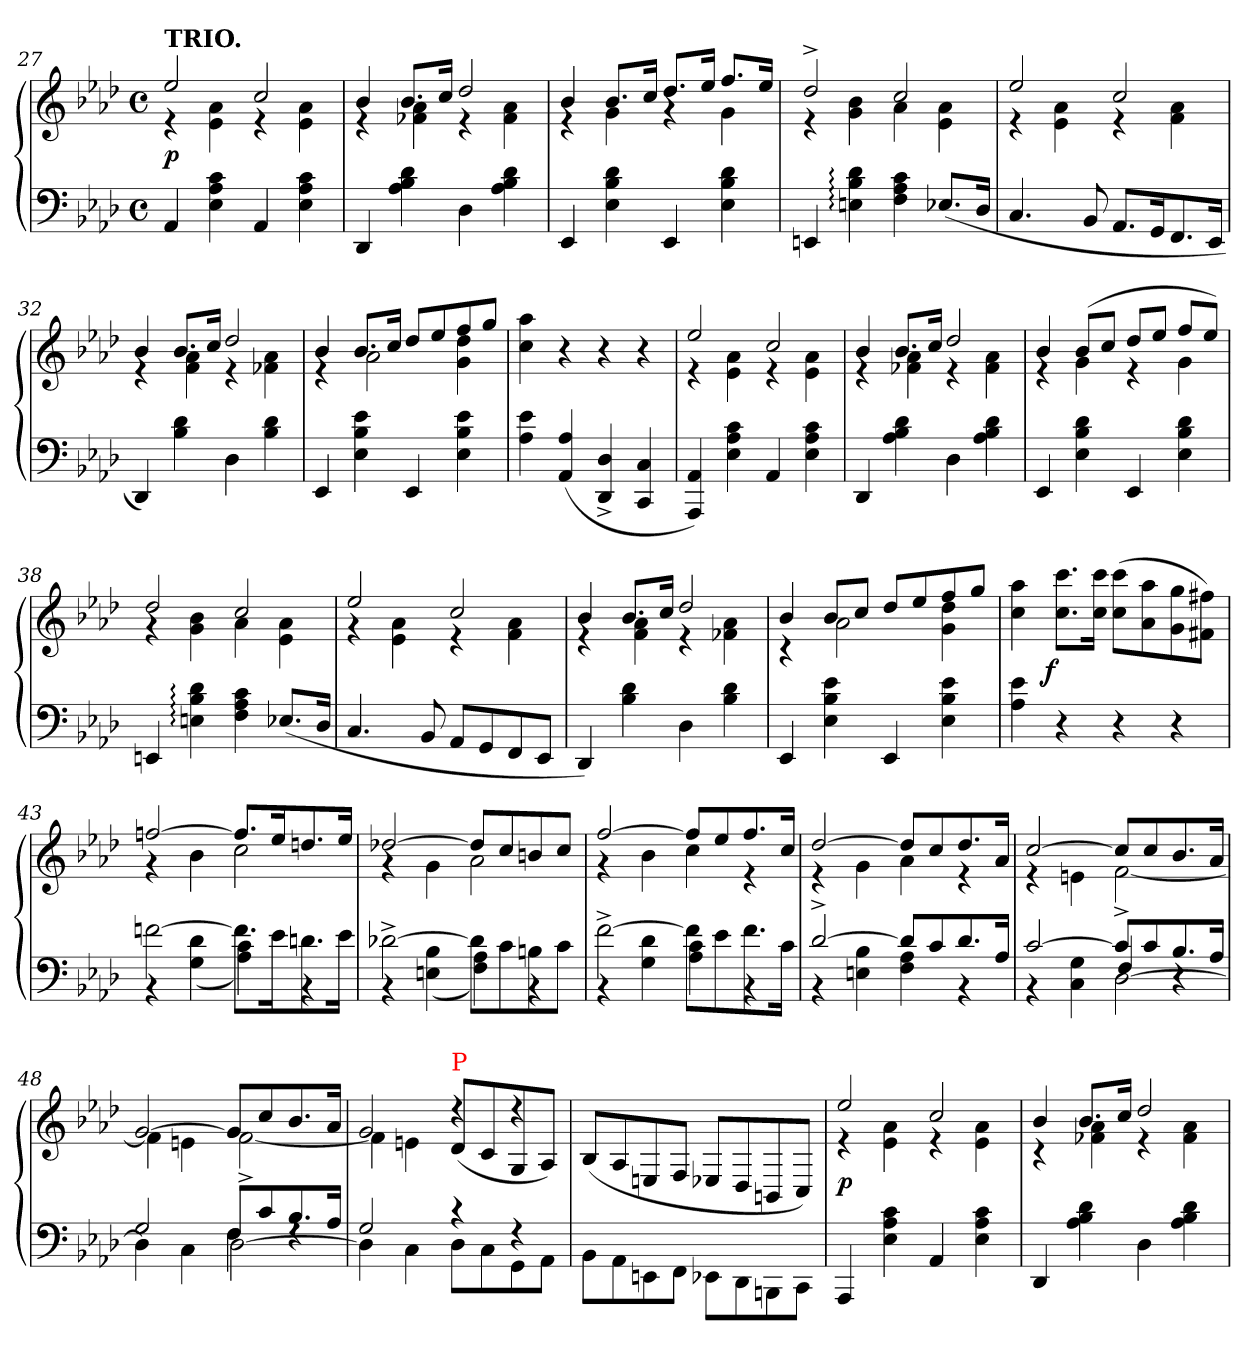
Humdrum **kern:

**kern	**kern	**dynam
*part1	*part1	*part1
*staff2	*staff1	*staff1/2
*clefF4	*clefG2	*
*k[b-e-a-d-]	*k[b-e-a-d-]	*
*M4/4	*M4/4	*
*met(c)	*met(c)	*
=27	=27	=27
*	*^	*
!	!LO:TX:a:B:t=TRIO.	!	!
4AA-	2ee-	4re	p
4c 4A- 4E-	.	4a- 4e-	.
4AA-	2cc	4re	.
4c 4A- 4E-	.	4a- 4e-	.
=28	=28	=28	=28
4DD-	4b-	4re	.
4d- 4B- 4A-	8.b-L	4a- 4f-X	.
.	16ccJk	.	.
4D-	2dd-	4re	.
4d- 4B- 4A-	.	4a- 4f-	.
=29	=29	=29	=29
4EE-	4b-	4re	.
4d- 4B- 4E-	8.b-L	4g	.
.	16ccJk	.	.
4EE-	8.dd-L	4rg	.
.	16ee-Jk	.	.
4d- 4B- 4E-	8.ffL	4g	.
.	16ee-Jk	.	.
=30	=30	=30	=30
4EEn	2dd-^>	4re	.
4d-: 4B-: 4En:	.	4b- 4g	.
4c 4A- 4F	2cc	4a-	.
(<8.E-X/L	.	4a- 4e-	.
16D-Jk	.	.	.
=31	=31	=31	=31
4.C	2ee-	4re	.
.	.	4a- 4e-	.
8BB-	.	.	.
8.AA-L	2cc	4re	.
16GGk	.	.	.
8.FF	.	4a- 4f	.
16EE-Jk	.	.	.
=32	=32	=32	=32
4DD-)	4b-	4re	.
4d- 4B-	8.b-L	4a- 4f	.
.	16ccJk	.	.
4D-	2dd-	4re	.
4d- 4B-	.	4a- 4f-X	.
=33	=33	=33	=33
4EE-	4b-	4re	.
4e- 4B- 4E-	8.b-L	2a-	.
.	16ccJk	.	.
4EE-	8dd-L	.	.
.	8ee-	.	.
4e- 4B- 4E-	8ff	4dd- 4g	.
.	8ggJ	.	.
*	*v	*v	*
=34	=34	=34
4e- 4A-	4aa- 4cc	.
(<4A-/ 4AA-/	4r	.
4D-^< 4DD-^<	4r	.
4C 4CC	4r	.
=35	=35	=35
*	*^	*
4AA- 4AAA-)	2ee-	4re	.
4c 4A- 4E-	.	4a- 4e-	.
4AA-	2cc	4re	.
4c 4A- 4E-	.	4a- 4e-	.
=36	=36	=36	=36
4DD-	4b-	4re	.
4d- 4B- 4A-	8.b-L	4a- 4f-X	.
.	16ccJk	.	.
4D-	2dd-	4re	.
4d- 4B- 4A-	.	4a- 4f-	.
=37	=37	=37	=37
4EE-	4b-	4re	.
4d- 4B- 4E-	(>8b-L	4g	.
.	8ccJ	.	.
4EE-	8dd-L	4re	.
.	8ee-J	.	.
4d- 4B- 4E-	8ffL	4g	.
.	8ee-J)	.	.
=38	=38	=38	=38
4EEn	2dd-	4rg	.
4d-: 4B-: 4En:	.	4b- 4g	.
4c 4A- 4F	2cc	4a-	.
(<8.E-X/L	.	4a- 4e-	.
16D-Jk	.	.	.
=39	=39	=39	=39
4.C	2ee-	4rg	.
.	.	4a- 4e-	.
8BB-	.	.	.
8AA-L	2cc	4re	.
8GG	.	.	.
8FF	.	4a- 4f	.
8EE-J	.	.	.
=40	=40	=40	=40
4DD-)	4b-	4re	.
4d- 4B-	8.b-L	4a- 4f	.
.	16ccJk	.	.
4D-	2dd-	4re	.
4d- 4B-	.	4a- 4f-X	.
=41	=41	=41	=41
4EE-	4b-	4rc	.
4e- 4B- 4E-	8b-L	2a-	.
.	8ccJ	.	.
4EE-	8dd-L	.	.
.	8ee-	.	.
4e- 4B- 4E-	8ff	4dd- 4g	.
.	8ggJ	.	.
*	*v	*v	*
=42	=42	=42
4e- 4A-	4aa- 4cc	.
!	!	!LO:DY:rj
4r	8.ccc 8.ccL	f
.	16ccc 16ccJk	.
4r	(>8ccc 8ccL	.
.	8aa- 8a-	.
4r	8gg 8g	.
.	8ff#X 8f#XJ)	.
=43	=43	=43
*^	*^	*
[2fn\	4r	[2ffn	4r	.
.	(>4d- 4G	.	4b-	.
8.f\L]	4c 4A-)	8.ffL]	2cc	.
16e-\k	.	16ee-k	.	.
8.dn\	4r	8.ddn	.	.
16e-\Jk	.	16ee-Jk	.	.
=44	=44	=44	=44	=44
[2d-X^<\	4r	[2dd-X	4rg	.
.	(>4B- 4En	.	4g	.
8d-\L]	4A- 4F)	8dd-L]	2a-	.
8c\	.	8cc	.	.
8Bn\	4r	8bn	.	.
8c\J	.	8ccJ	.	.
=45	=45	=45	=45	=45
[2f^<\	4r	[2ff	4r	.
.	4d- 4G	.	4b-	.
8f\L]	4c 4A-	8ffL]	4cc	.
8e-\	.	8ee-	.	.
8.f\	4r	8.ff	4r	.
16c\Jk	.	16ccJk	.	.
=46	=46	=46	=46	=46
[2d-^>	4r	[2dd-	4re	.
.	4B- 4En	.	4g	.
8d-L]	4A- 4F	8dd-L]	4a-	.
8c	.	8cc	.	.
8.d-	4r	8.dd-	4re	.
16A-Jk	.	16a-Jk	.	.
=47	=47	=47	=47	=47
*	*^	*	*	*
[2c	4r	2ryy	[2cc	4re	.
.	4G\ 4C\	.	.	4en	.
8cL]	4F/	[2D-\	8ccL]	[2f^<	.
8c	.	.	8cc	.	.
8.B-	4r	.	8.b-	.	.
16A-Jk	.	.	16a-Jk	.	.
=48	=48	=48	=48	=48	=48
2G	4D-]	2ryy	[2g	4f]	.
.	4C	.	.	4en	.
8FL	4F	[2D-\	8gL]	[2f^<	.
8c	.	.	8cc	.	.
8.B-	4rF	.	8.b-	.	.
16A-Jk	.	.	16a-Jk	.	.
*	*v	*v	*	*	*
=49	=49	=49	=49	=49
2G	4D-]	2g	4f]	.
.	4C	.	4en	.
!	!	!LO:TX:a:color=red:t=P	!	!
4rc	8D-L	4r	(>8d-\L	.
.	8C	.	8c\	.
4r	8GG	4r	8G/	.
.	8AA-J	.	8A-/J)	.
=50	=50	=50	=50	=50
!	!	!LO:TX:c:B:t=dim.	!	!
*v	*v	*	*	*
*	*v	*v	*
8BB-\L	(>8B-/L	.
8AA-\	8A-/	.
8EEn\	8En/	.
8FF\J	8F/J	.
8EE-XL	8E-XL	.
8DD-\	8D-/	.
8BBBn\	8BBn/	.
8CC\J	8C/J)	.
=51	=51	=51
*	*^	*
4AAA-	2ee-	4re	p
4c 4A- 4E-	.	4a- 4e-	.
4AA-	2cc	4re	.
4c 4A- 4E-	.	4a- 4e-	.
=52	=52	=52	=52
4DD-	4b-	4rc	.
4d- 4B- 4A-	8.b-L	4a- 4f-X	.
.	16ccJk	.	.
4D-	2dd-	4re	.
4d- 4B- 4A-	.	4a- 4f-	.
*	*v	*v	*
=	=	=
*-	*-	*-
